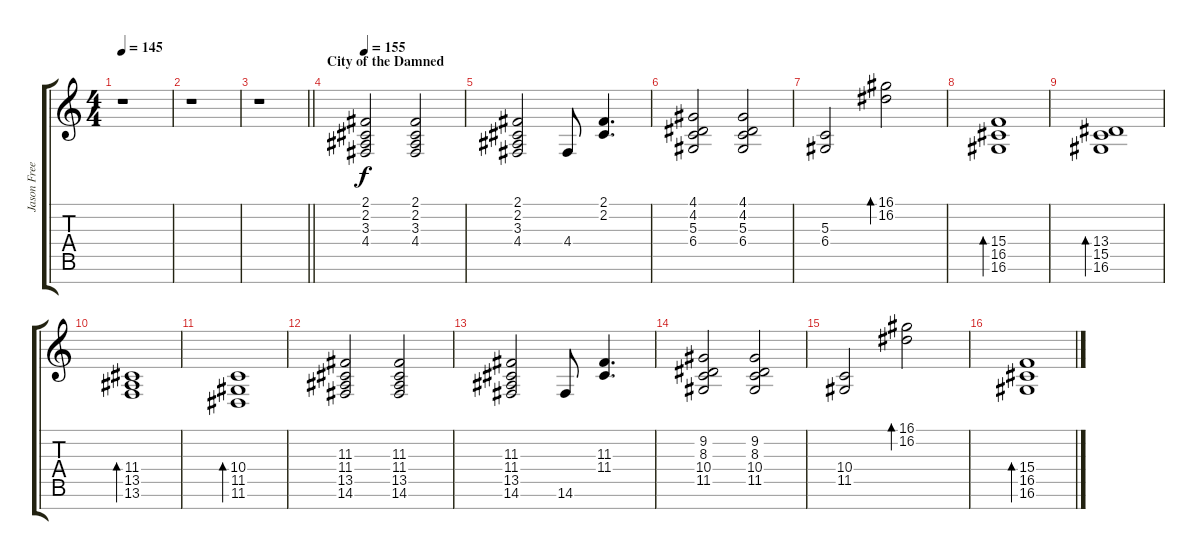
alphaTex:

\track ("Jason Freeze" "Jason Free") {instrument electricgrandpiano}
\staff {score tabs}
\tuning (E4 B3 G3 D3 A2 E2 B1) {hide}
\ts (4 4)
\tempo 145
\clef g2
\ks c
r.1{dy f} |
r.1 |
\barLineRight lightlight
r.1 |
\section ("" "City of the Damned")
\tempo 155
(2.1 2.2 3.3 4.4).2 (2.1 2.2 3.3 4.4).2 |
(2.1 2.2 3.3 4.4).2 4.4.8 (2.1 2.2).4{d} |
(4.1 4.2 5.3 6.4).2 (4.1 4.2 5.3 6.4).2 |
(5.3 6.4).2 (16.1 16.2).2{bd 480} |
(15.4 16.5 16.6).1{bd 240} |
(13.4 15.5 16.6).1{bd 240} |
(11.4 13.5 13.6).1{bd 240} |
(10.4 11.5 11.6).1{bd 240} |
(11.3 11.4 13.5 14.6).2 (11.3 11.4 13.5 14.6).2 |
(11.3 11.4 13.5 14.6).2 14.6.8 (11.3 11.4).4{d} |
(9.2 8.3 10.4 11.5).2 (9.2 8.3 10.4 11.5).2 |
(10.4 11.5).2 (16.1 16.2).2{bd 480} |
(15.4 16.5 16.6).1{bd 240}
